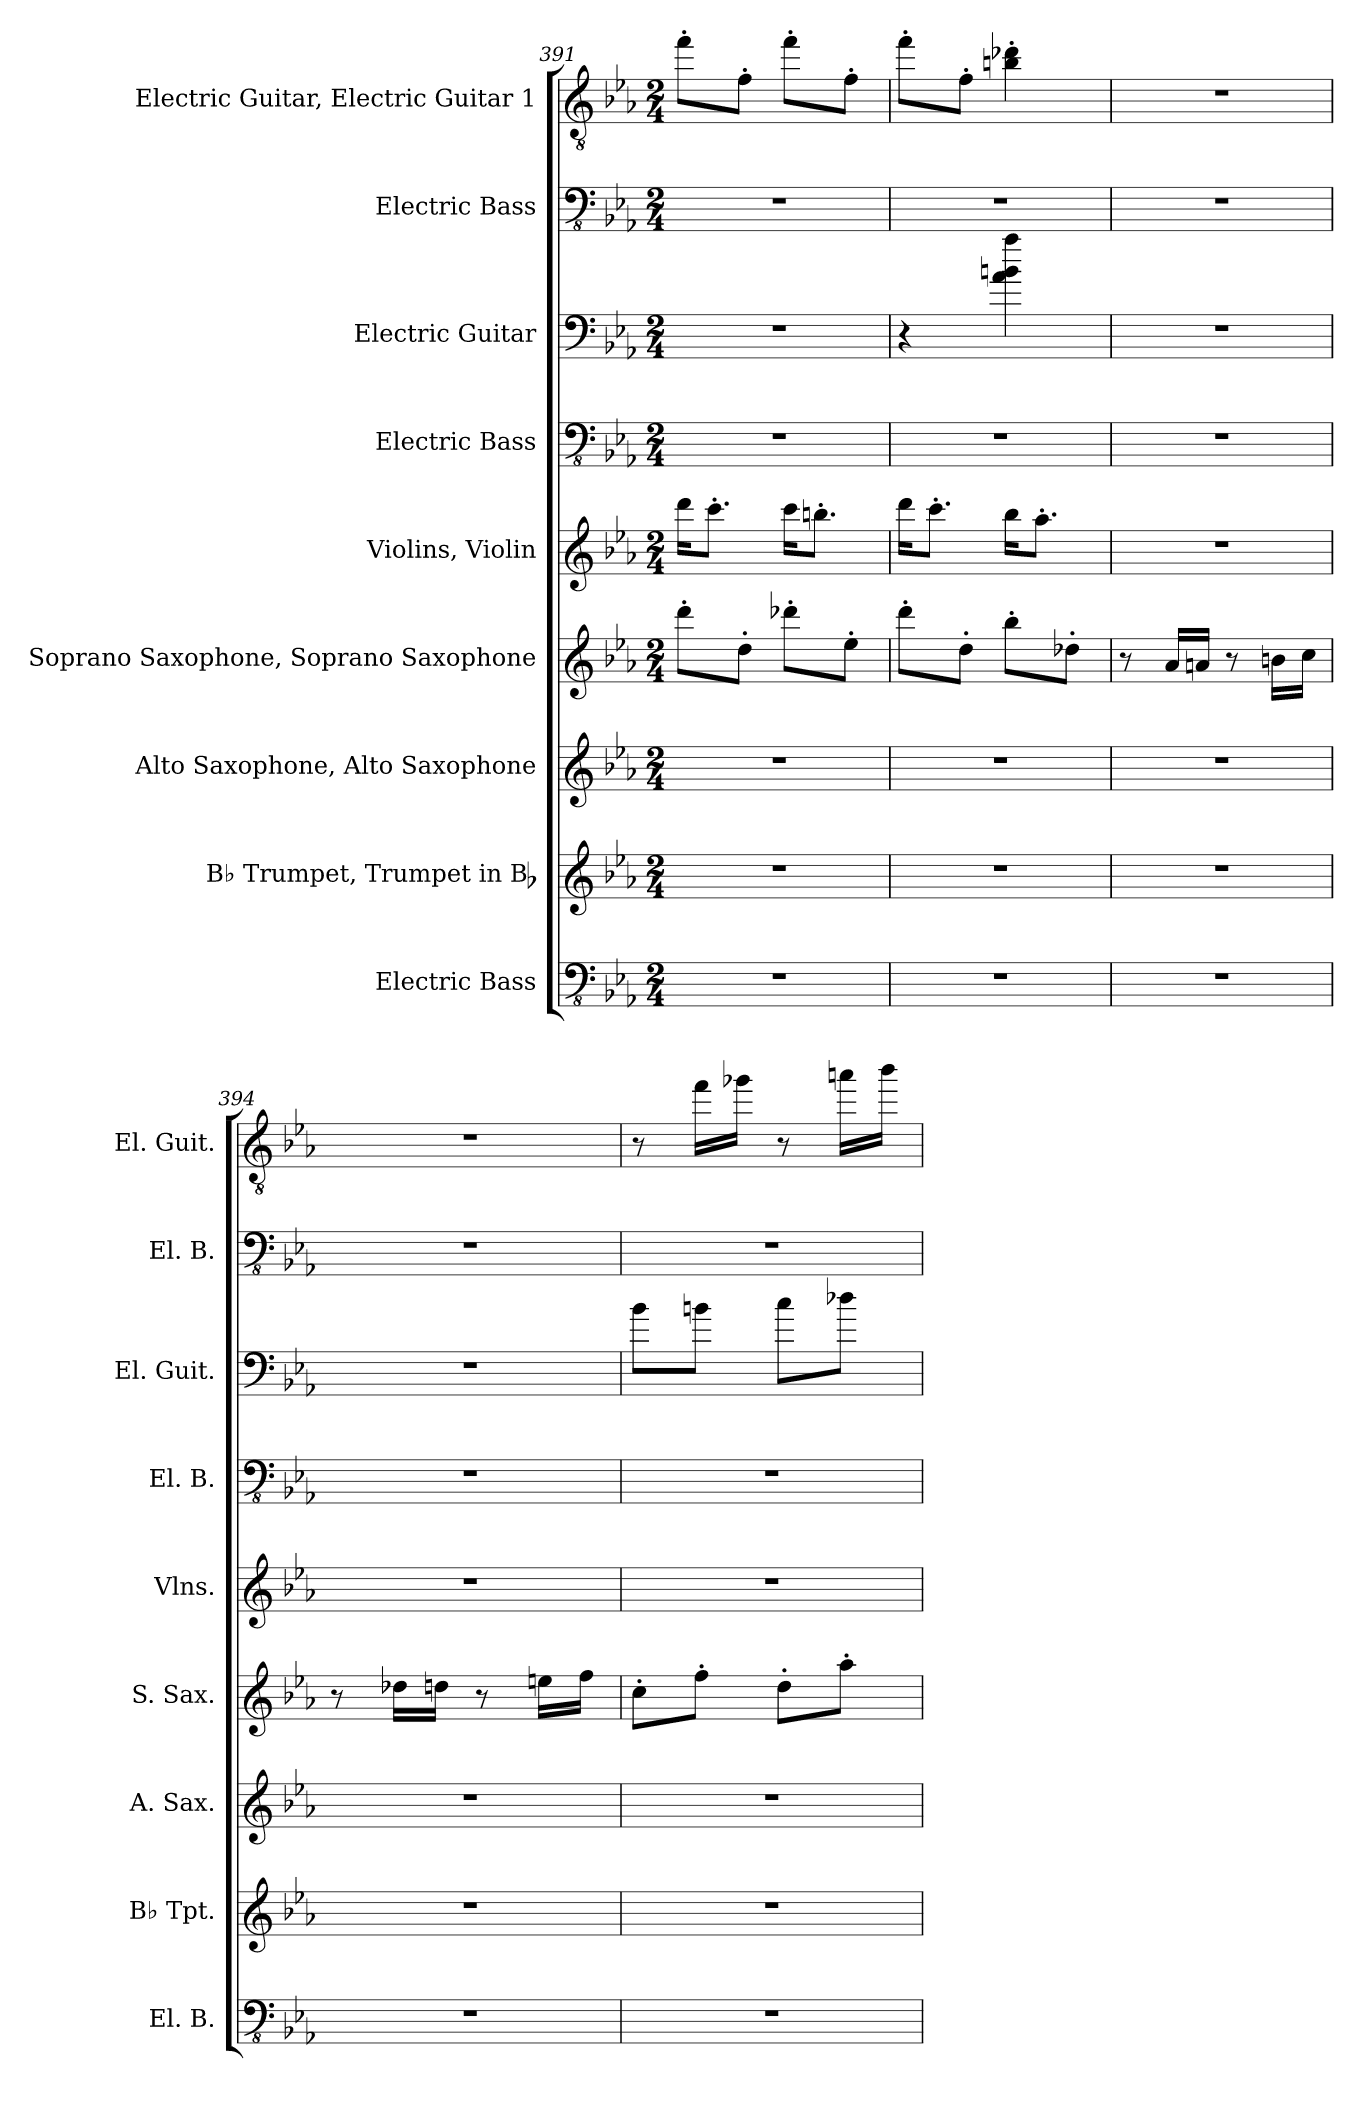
**kern	**kern	**kern	**kern	**kern	**kern	**kern	**kern	**kern
*part9	*part8	*part7	*part6	*part5	*part4	*part3	*part2	*part1
*staff9	*staff8	*staff7	*staff6	*staff5	*staff4	*staff3	*staff2	*staff1
*I"Electric Bass	*I"B♭ Trumpet, Trumpet in Bb	*I"Alto Saxophone, Alto Saxophone	*I"Soprano Saxophone, Soprano Saxophone	*I"Violins, Violin	*I"Electric Bass	*I"Electric Guitar	*I"Electric Bass	*I"Electric Guitar, Electric Guitar 1
*I'El. B.	*I'B♭ Tpt.	*I'A. Sax.	*I'S. Sax.	*I'Vlns.	*I'El. B.	*I'El. Guit.	*I'El. B.	*I'El. Guit.
*clefFv4	*clefG2	*clefG2	*clefG2	*clefG2	*clefFv4	*clefF4	*clefFv4	*clefGv2
*	*ITrd1c2	*ITrd5c9	*ITrd1c2	*	*	*	*	*
*k[b-e-a-]	*k[b-e-a-d-g-]	*k[b-e-a-d-g-c-]	*k[b-e-a-d-g-]	*k[b-e-a-]	*k[b-e-a-]	*k[b-e-a-]	*k[b-e-a-]	*k[b-e-a-]
*M2/4	*M2/4	*M2/4	*M2/4	*M2/4	*M2/4	*M2/4	*M2/4	*M2/4
=391	=391	=391	=391	=391	=391	=391	=391	=391
2r	2r	2r	8ccc'\L	16ddd\KL	2r	2r	2r	8ff'\L
.	.	.	.	8.ccc'\J	.	.	.	.
.	.	.	8cc'\J	.	.	.	.	8f'\J
.	.	.	8ccc-X'\L	16ccc\KL	.	.	.	8ff'\L
.	.	.	.	8.bbn'\J	.	.	.	.
.	.	.	8dd-'\J	.	.	.	.	8f'\J
=392	=392	=392	=392	=392	=392	=392	=392	=392
2r	2r	2r	8ccc'\L	16ddd\KL	2r	4r	2r	8ff'\L
.	.	.	.	8.ccc'\J	.	.	.	.
.	.	.	8cc'\J	.	.	.	.	8f'\J
.	.	.	8aa-'\L	16bb-\KL	.	4a-\ 4bn\ 4aa-\	.	4bn\' 4dd-X\'
.	.	.	.	8.aa-'\J	.	.	.	.
.	.	.	8cc-X'\J	.	.	.	.	.
=393	=393	=393	=393	=393	=393	=393	=393	=393
2r	2r	2r	8r	2r	2r	2r	2r	2r
.	.	.	16g-/LL	.	.	.	.	.
.	.	.	16gn/JJ	.	.	.	.	.
.	.	.	8r	.	.	.	.	.
.	.	.	16an\LL	.	.	.	.	.
.	.	.	16b-\JJ	.	.	.	.	.
!!LO:PB:g=z
=394	=394	=394	=394	=394	=394	=394	=394	=394
2r	2r	2r	8r	2r	2r	2r	2r	2r
.	.	.	16cc-X\LL	.	.	.	.	.
.	.	.	16ccn\JJ	.	.	.	.	.
.	.	.	8r	.	.	.	.	.
.	.	.	16ddn\LL	.	.	.	.	.
.	.	.	16ee-\JJ	.	.	.	.	.
=395	=395	=395	=395	=395	=395	=395	=395	=395
2r	2r	2r	8b-'\L	2r	2r	8b-\L	2r	8r
.	.	.	8ee-'\J	.	.	8bn\J	.	16ff\LL
.	.	.	.	.	.	.	.	16gg-X\JJ
.	.	.	8cc'\L	.	.	8cc\L	.	8r
.	.	.	8gg-'\J	.	.	8dd-X\J	.	16aan\LL
.	.	.	.	.	.	.	.	16bb-\JJ
=	=	=	=	=	=	=	=	=
*-	*-	*-	*-	*-	*-	*-	*-	*-
